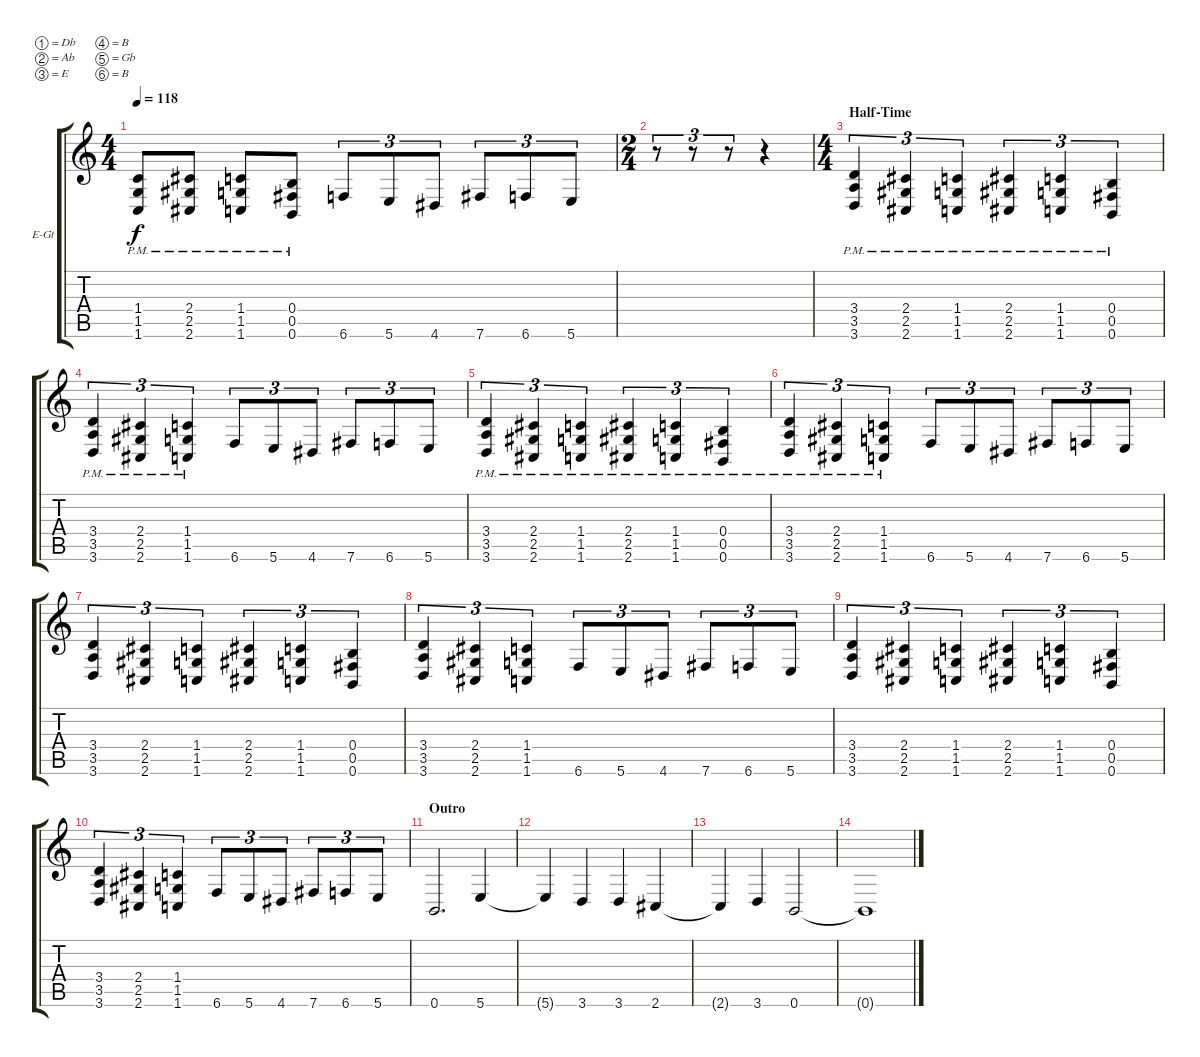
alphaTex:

\bracketExtendMode groupsimilarinstruments
\firstSystemTrackNameOrientation horizontal
\otherSystemsTrackNameOrientation horizontal
\track ("Dist 2" "E-Gt") {solo instrument electricguitarclean}
\staff {score tabs}
\tuning (Db4 Ab3 E3 B2 Gb2 B1)
\ts (4 4)
\tempo 118
\clef g2
\ks c
(1.6{pm} 1.5{pm} 1.4{pm}).8{dy f} (2.6{pm} 2.5{pm} 2.4{pm}).8 (1.6{pm} 1.5{pm} 1.4{pm}).8 (0.6{pm} 0.5{pm} 0.4{pm}).8 6.6.8{tu (3 2)} 5.6.8{tu (3 2)} 4.6.8{tu (3 2)} 7.6.8{tu (3 2)} 6.6.8{tu (3 2)} 5.6.8{tu (3 2)} |
\ts (2 4)
\beaming (8 2 2)
r.8{tu (3 2)} r.8{tu (3 2)} r.8{tu (3 2)} r.4 |
\ts (4 4)
\beaming (8 2 2 2 2)
\section ("" "Half-Time")
(3.6{pm} 3.5{pm} 3.4{pm}).4{tu (3 2)} (2.6{pm} 2.5{pm} 2.4{pm}).4{tu (3 2)} (1.6{pm} 1.5{pm} 1.4{pm}).4{tu (3 2)} (2.6{pm} 2.5{pm} 2.4{pm}).4{tu (3 2)} (1.6{pm} 1.5{pm} 1.4{pm}).4{tu (3 2)} (0.6{pm} 0.5{pm} 0.4{pm}).4{tu (3 2)} |
(3.6{pm} 3.5{pm} 3.4{pm}).4{tu (3 2)} (2.6{pm} 2.5{pm} 2.4{pm}).4{tu (3 2)} (1.6{pm} 1.5{pm} 1.4{pm}).4{tu (3 2)} 6.6.8{tu (3 2)} 5.6.8{tu (3 2)} 4.6.8{tu (3 2)} 7.6.8{tu (3 2)} 6.6.8{tu (3 2)} 5.6.8{tu (3 2)} |
(3.6{pm} 3.5{pm} 3.4{pm}).4{tu (3 2)} (2.6{pm} 2.5{pm} 2.4{pm}).4{tu (3 2)} (1.6{pm} 1.5{pm} 1.4{pm}).4{tu (3 2)} (2.6{pm} 2.5{pm} 2.4{pm}).4{tu (3 2)} (1.6{pm} 1.5{pm} 1.4{pm}).4{tu (3 2)} (0.6{pm} 0.5{pm} 0.4{pm}).4{tu (3 2)} |
(3.6{pm} 3.5{pm} 3.4{pm}).4{tu (3 2)} (2.6{pm} 2.5{pm} 2.4{pm}).4{tu (3 2)} (1.6{pm} 1.5{pm} 1.4{pm}).4{tu (3 2)} 6.6.8{tu (3 2)} 5.6.8{tu (3 2)} 4.6.8{tu (3 2)} 7.6.8{tu (3 2)} 6.6.8{tu (3 2)} 5.6.8{tu (3 2)} |
(3.6 3.5 3.4).4{tu (3 2)} (2.6 2.5 2.4).4{tu (3 2)} (1.6 1.5 1.4).4{tu (3 2)} (2.6 2.5 2.4).4{tu (3 2)} (1.6 1.5 1.4).4{tu (3 2)} (0.6 0.5 0.4).4{tu (3 2)} |
(3.6 3.5 3.4).4{tu (3 2)} (2.6 2.5 2.4).4{tu (3 2)} (1.6 1.5 1.4).4{tu (3 2)} 6.6.8{tu (3 2)} 5.6.8{tu (3 2)} 4.6.8{tu (3 2)} 7.6.8{tu (3 2)} 6.6.8{tu (3 2)} 5.6.8{tu (3 2)} |
(3.6 3.5 3.4).4{tu (3 2)} (2.6 2.5 2.4).4{tu (3 2)} (1.6 1.5 1.4).4{tu (3 2)} (2.6 2.5 2.4).4{tu (3 2)} (1.6 1.5 1.4).4{tu (3 2)} (0.6 0.5 0.4).4{tu (3 2)} |
(3.6 3.5 3.4).4{tu (3 2)} (2.6 2.5 2.4).4{tu (3 2)} (1.6 1.5 1.4).4{tu (3 2)} 6.6.8{tu (3 2)} 5.6.8{tu (3 2)} 4.6.8{tu (3 2)} 7.6.8{tu (3 2)} 6.6.8{tu (3 2)} 5.6.8{tu (3 2)} |
\section ("" "Outro")
0.6.2{d} 5.6.4 |
5.6{t}.4 3.6.4 3.6.4 2.6.4 |
2.6{t}.4 3.6.4 0.6.2 |
0.6{t}.1
